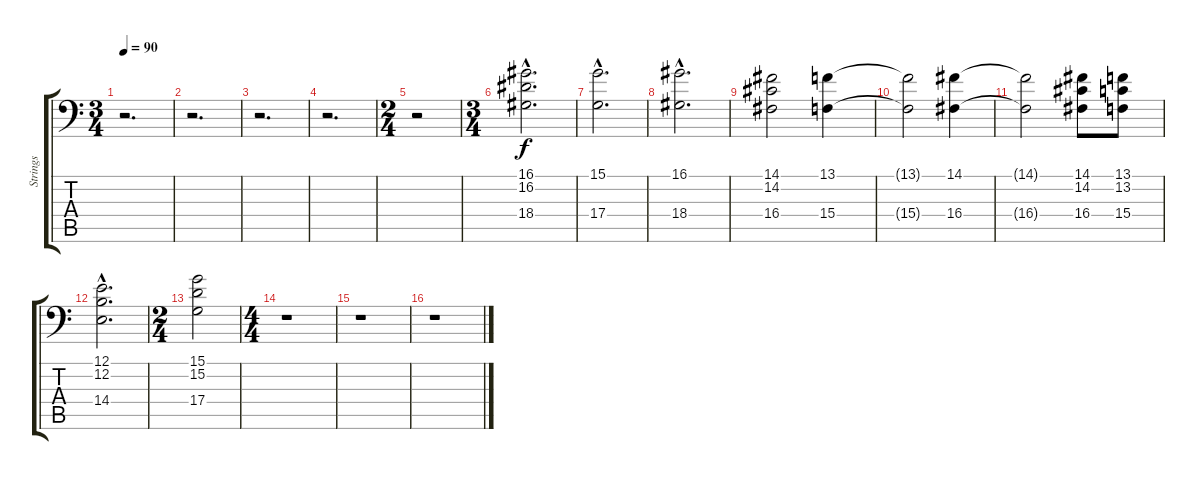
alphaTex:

\track ("Strings" "Strings") {instrument synthstrings1}
\staff {score tabs}
\tuning (E3 B2 G2 D2 A1 E1) {hide}
\ts (3 4)
\tempo 90
\clef f4
\ks c
r.2{d dy f} |
r.2{d} |
r.2{d} |
r.2{d} |
\ts (2 4)
r.2 |
\ts (3 4)
(16.1{hac} 16.2 18.4{hac}).2{d} |
(15.1{hac} 17.4{hac}).2{d} |
(16.1{hac} 18.4{hac}).2{d} |
(14.1 14.2 16.4).2 (13.1 15.4).4 |
(13.1{t} 15.4{t}).2 (14.1 16.4).4 |
(14.1{t} 16.4{t}).2 (14.1 14.2 16.4).8 (13.1 13.2 15.4).8 |
(12.1{hac} 12.2{hac} 14.4{hac}).2{d} |
\ts (2 4)
(15.1 15.2 17.4).2 |
\ts (4 4)
r.1 |
r.1 |
r.1
